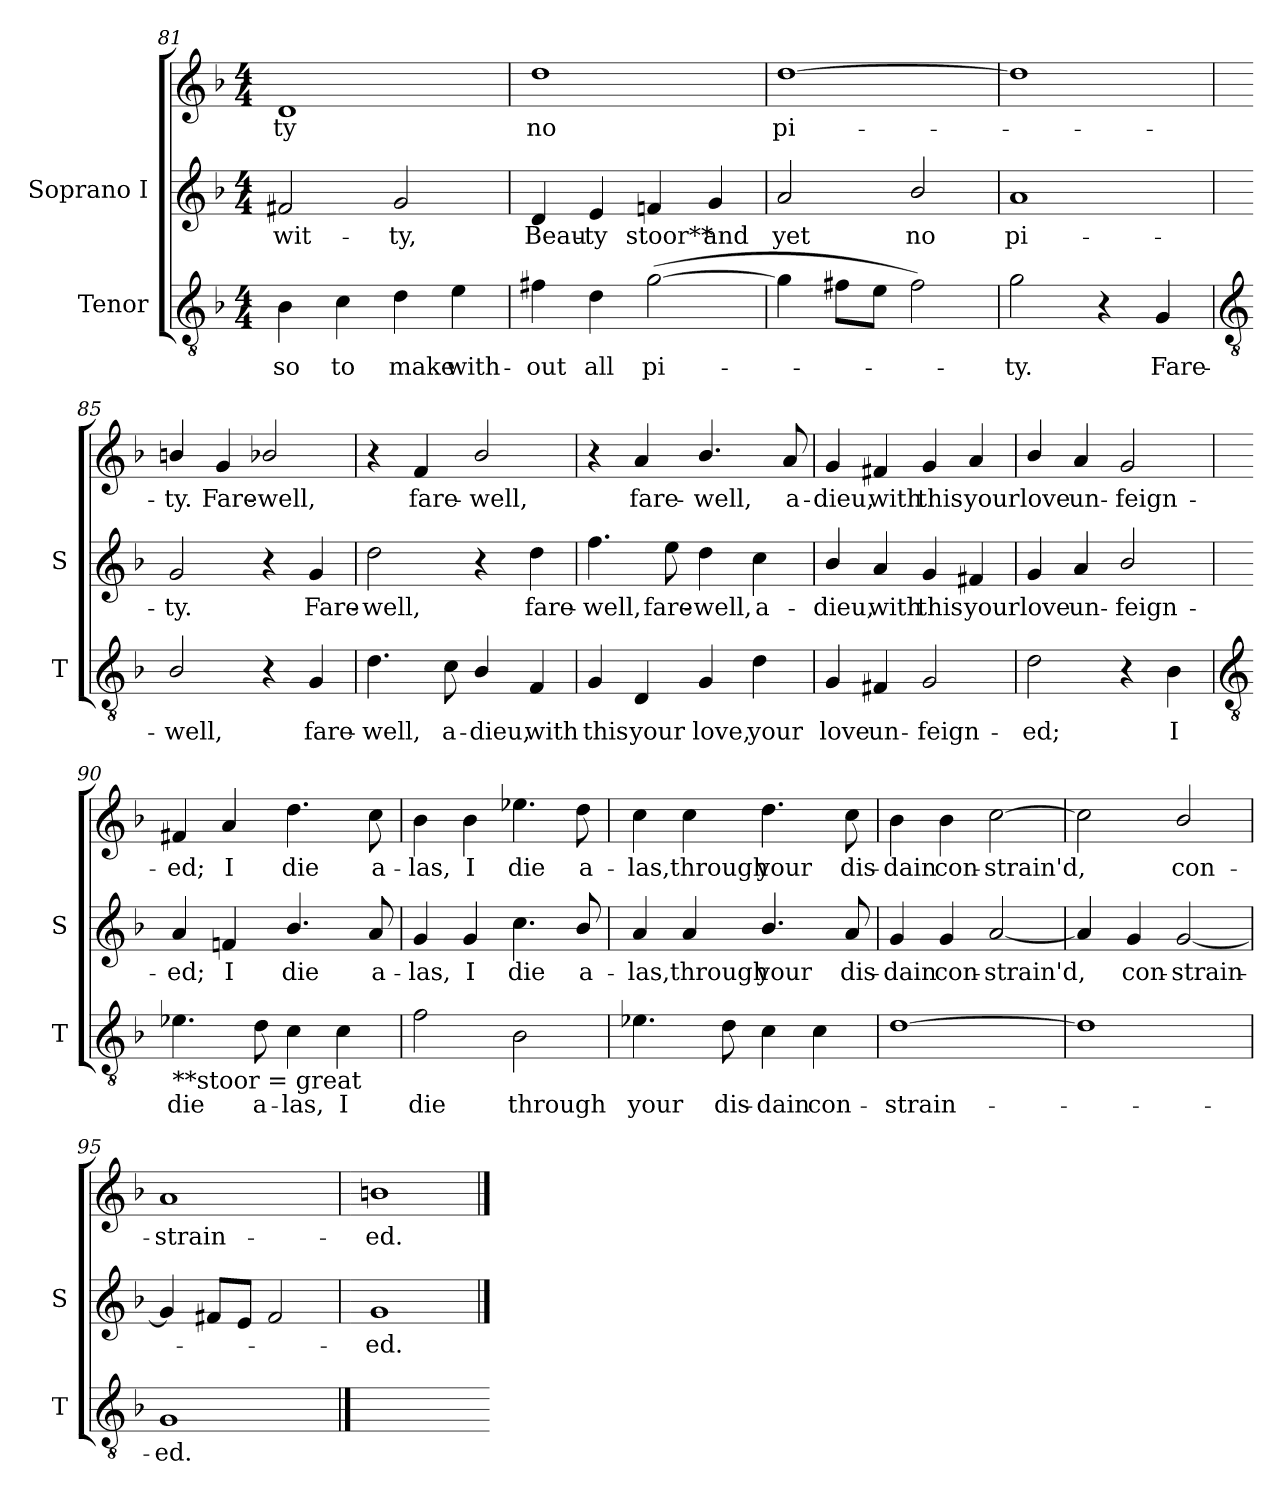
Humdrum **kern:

**kern	**text	**kern	**text	**kern	**text
*part2	*part2	*part1	*part1	*part1	*part1
*staff3	*staff3	*staff2	*staff2	*staff1	*staff1
*I"Tenor	*	*I"Soprano I	*	*	*
*I'T	*	*I'S	*	*	*
*clefGv2	*	*clefG2	*	*clefG2	*
*k[b-]	*	*k[b-]	*	*k[b-]	*
*F:	*	*F:	*	*F:	*
*M4/4	*	*M4/4	*	*M4/4	*
=81	=81	=81	=81	=81	=81
!	!LO:LY:b	!	!LO:LY:b	!	!LO:LY:b
4B-	so	2f#X	wit-	1d	ty
!	!LO:LY:b	!	!	!	!
4c	to	.	.	.	.
!	!LO:LY:b	!	!LO:LY:b	!	!
4d	make	2g	-ty,	.	.
!	!LO:LY:b	!	!	!	!
4e	with-	.	.	.	.
=82	=82	=82	=82	=82	=82
!	!LO:LY:b	!	!LO:LY:b	!	!LO:LY:b
4f#X	-out	4d	Beau-	1dd	no
!	!LO:LY:b	!	!LO:LY:b	!	!
4d	all	4e	-ty	.	.
!	!LO:LY:b	!	!LO:LY:b	!	!
(>[2g	pi-	4fn	stoor**	.	.
!	!	!	!LO:LY:b	!	!
.	.	4g	and	.	.
=83	=83	=83	=83	=83	=83
!	!	!	!LO:LY:b	!	!LO:LY:b
4g]	.	2a	yet	[1dd	pi-
8f#XL	.	.	.	.	.
8eJ	.	.	.	.	.
!	!	!	!LO:LY:b	!	!
2f#)	.	2b-/	no	.	.
=84	=84	=84	=84	=84	=84
!	!LO:LY:b	!	!LO:LY:b	!	!
2g	ty.	1a	pi-	1dd]	.
4r	.	.	.	.	.
!	!LO:LY:b	!	!	!	!
4G	Fare-	.	.	.	.
!!LO:LB:g=z
=85	=85	=85	=85	=85	=85
*clefGv2	*	*	*	*	*
!	!LO:LY:b	!	!LO:LY:b	!	!LO:LY:b
2B-/	-well,	2g	ty.	4bn/	-ty.
!	!	!	!	!	!LO:LY:b
.	.	.	.	4g	Fare-
!	!	!	!	!	!LO:LY:b
4r	.	4r	.	2b-X/	-well,
!	!LO:LY:b	!	!LO:LY:b	!	!
4G	fare-	4g	Fare-	.	.
!!LO:LB:g=z
=86	=86	=86	=86	=86	=86
!	!LO:LY:b	!	!LO:LY:b	!	!
4.d	-well,	2dd	well,	4r	.
!	!	!	!	!	!LO:LY:b
.	.	.	.	4f	-fare-
!	!LO:LY:b	!	!	!	!
8c	a-	.	.	.	.
!	!LO:LY:b	!	!	!	!LO:LY:b
4B-/	-dieu,	4r	.	2b-/	-well,
!	!LO:LY:b	!	!LO:LY:b	!	!
4F	with	4dd	fare-	.	.
=87	=87	=87	=87	=87	=87
!	!LO:LY:b	!	!LO:LY:b	!	!
4G	this	4.ff	-well,	4r	.
!	!LO:LY:b	!	!	!	!LO:LY:b
4D	your	.	.	4a	-fare-
!	!	!	!LO:LY:b	!	!
.	.	8ee	fare-	.	.
!	!LO:LY:b	!	!LO:LY:b	!	!LO:LY:b
4G	love,	4dd	-well,	4.b-/	-well,
!	!LO:LY:b	!	!LO:LY:b	!	!
4d	your	4cc	a-	.	.
!	!	!	!	!	!LO:LY:b
.	.	.	.	8a	a-
=88	=88	=88	=88	=88	=88
!	!LO:LY:b	!	!LO:LY:b	!	!LO:LY:b
4G	love	4b-/	dieu,	4g	-dieu,
!	!LO:LY:b	!	!LO:LY:b	!	!LO:LY:b
4F#X	un-	4a	with	4f#X	with
!	!LO:LY:b	!	!LO:LY:b	!	!LO:LY:b
2G	-feign-	4g	this	4g	this
!	!	!	!LO:LY:b	!	!LO:LY:b
.	.	4f#X	your	4a	your
=89	=89	=89	=89	=89	=89
!	!LO:LY:b	!	!LO:LY:b	!	!LO:LY:b
2d	-ed;	4g	-love	4b-/	love
!	!	!	!LO:LY:b	!	!LO:LY:b
.	.	4a	un-	4a	un-
!	!	!	!LO:LY:b	!	!LO:LY:b
4r	.	2b-/	-feign-	2g	-feign-
!	!LO:LY:b	!	!	!	!
4B-	I	.	.	.	.
!!LO:LB:g=z
=90	=90	=90	=90	=90	=90
*clefGv2	*	*	*	*	*
!LO:TX:b:t=**stoor = great	!	!	!	!	!
!	!LO:LY:b	!	!LO:LY:b	!	!LO:LY:b
4.e-X	die	4a	-ed;	4f#X	-ed;
!	!	!	!LO:LY:b	!	!LO:LY:b
.	.	4fn	I	4a	I
!	!LO:LY:b	!	!	!	!
8d	a-	.	.	.	.
!	!LO:LY:b	!	!LO:LY:b	!	!LO:LY:b
4c	-las,	4.b-/	die	4.dd	die
!	!LO:LY:b	!	!	!	!
4c	I	.	.	.	.
!	!	!	!LO:LY:b	!	!LO:LY:b
.	.	8a	a-	8cc	a-
!!LO:LB:g=z
=91	=91	=91	=91	=91	=91
!	!LO:LY:b	!	!LO:LY:b	!	!LO:LY:b
2f	die	4g	-las,	4b-	-las,
!	!	!	!LO:LY:b	!	!LO:LY:b
.	.	4g	I	4b-	I
!	!LO:LY:b	!	!LO:LY:b	!	!LO:LY:b
2B-	through	4.cc	die	4.ee-X	die
!	!	!	!LO:LY:b	!	!LO:LY:b
.	.	8b-/	a-	8dd	a-
=92	=92	=92	=92	=92	=92
!	!LO:LY:b	!	!LO:LY:b	!	!LO:LY:b
4.e-X	your	4a	-las,	4cc	-las,
!	!	!	!LO:LY:b	!	!LO:LY:b
.	.	4a	through	4cc	through
!	!LO:LY:b	!	!	!	!
8d	dis-	.	.	.	.
!	!LO:LY:b	!	!LO:LY:b	!	!LO:LY:b
4c	-dain	4.b-/	your	4.dd	your
!	!LO:LY:b	!	!	!	!
4c	con-	.	.	.	.
!	!	!	!LO:LY:b	!	!LO:LY:b
.	.	8a	dis-	8cc	dis-
=93	=93	=93	=93	=93	=93
!	!LO:LY:b	!	!LO:LY:b	!	!LO:LY:b
[1d	-strain-	4g	dain	4b-	-dain
!	!	!	!LO:LY:b	!	!LO:LY:b
.	.	4g	con-	4b-	con-
!	!	!	!LO:LY:b	!	!LO:LY:b
.	.	[2a	-strain'd,	[2cc	-strain'd,
=94	=94	=94	=94	=94	=94
1d]	.	4a]	.	2cc]	.
!	!	!	!LO:LY:b	!	!
.	.	4g	-con-	.	.
!	!	!	!LO:LY:b	!	!LO:LY:b
.	.	[2g	-strain-	2b-/	con-
=95	=95	=95	=95	=95	=95
!	!LO:LY:b	!	!	!	!LO:LY:b
1G	ed.	4g]	.	1a	strain-
.	.	8f#XL	.	.	.
.	.	8eJ	.	.	.
.	.	2f#	.	.	.
==96	=96	=96	=96	=96	=96
!	!	!	!LO:LY:b	!	!LO:LY:b
1ryy	.	1g	ed.	1bn	-ed.
=	==	==	==	==	==
*-	*-	*-	*-	*-	*-
